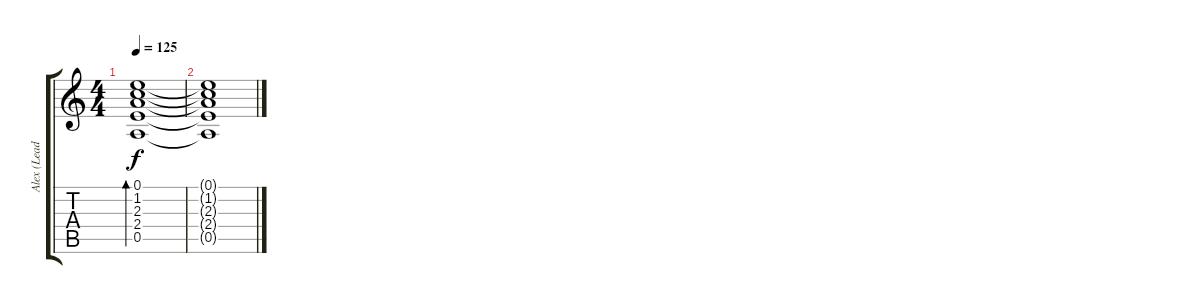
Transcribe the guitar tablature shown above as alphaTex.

\track ("Alex (Lead Guitar)" "Alex (Lead") {instrument electricguitarclean}
\staff {score tabs}
\tuning (E4 B3 G3 D3 A2 E2) {hide}
\ts (4 4)
\tempo 125
\clef g2
\ks c
(0.1 1.2 2.3 2.4 0.5).1{bd 240 dy f volume 0} |
(0.1{t} 1.2{t} 2.3{t} 2.4{t} 0.5{t}).1
